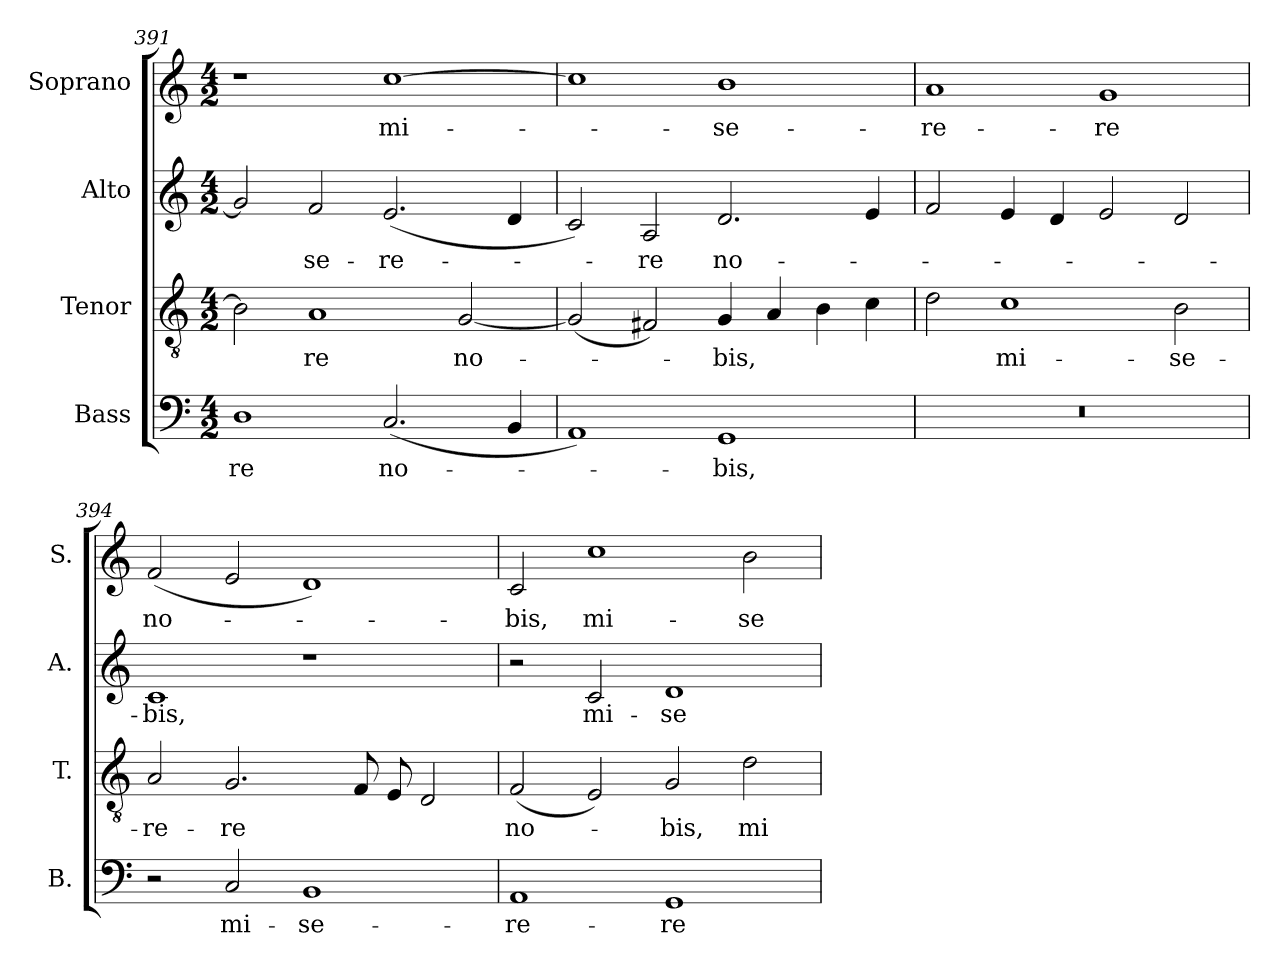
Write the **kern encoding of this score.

**kern	**text	**kern	**text	**kern	**text	**kern	**text
*part4	*part4	*part3	*part3	*part2	*part2	*part1	*part1
*staff4	*staff4	*staff3	*staff3	*staff2	*staff2	*staff1	*staff1
*I"Bass	*	*I"Tenor	*	*I"Alto	*	*I"Soprano	*
*I'B.	*	*I'T.	*	*I'A.	*	*I'S.	*
*clefF4	*	*clefGv2	*	*clefG2	*	*clefG2	*
*	*	*ITrd7c12	*	*	*	*	*
*k[]	*	*k[]	*	*k[]	*	*k[]	*
*C:	*	*C:	*	*C:	*	*C:	*
*M4/2	*	*M4/2	*	*M4/2	*	*M4/2	*
=391	=391	=391	=391	=391	=391	=391	=391
!	!LO:LY:b:color=#000000	!	!	!	!	!	!
1Di	-re	2BBi\]	.	2gi/]	.	1r	.
!	!	!	!LO:LY:b:color=#000000	!	!	!	!
!	!	!	!	!	!LO:LY:b:color=#000000	!	!
.	.	1AAi	-re	2fi/	-se-	.	.
!	!LO:LY:b:color=#000000	!	!	!	!	!	!
!	!	!	!	!	!LO:LY:b:color=#000000	!	!
!	!	!	!	!	!	!	!LO:LY:b:color=#000000
(2.Ci/	no-	.	.	(2.ei/	-re-	[1cci	mi-
!	!	!	!LO:LY:b:color=#000000	!	!	!	!
.	.	[2GGi/	no-	.	.	.	.
4BBi/	.	.	.	4di/	.	.	.
=392	=392	=392	=392	=392	=392	=392	=392
1AAi)	.	(2GGi/]	.	2ci/)	.	1cci]	.
!	!	!	!	!	!LO:LY:b:color=#000000	!	!
.	.	2FF#Xi/)	.	2Ai/	-re	.	.
!	!LO:LY:b:color=#000000	!	!	!	!	!	!
!	!	!	!LO:LY:b:color=#000000	!	!	!	!
!	!	!	!	!	!LO:LY:b:color=#000000	!	!
!	!	!	!	!	!	!	!LO:LY:b:color=#000000
1GGi	-bis,	4GGi/	-bis,	2.di/	no-	1bi	-se-
.	.	4AAi/	.	.	.	.	.
.	.	4BBi\	.	.	.	.	.
.	.	4Ci\	.	4ei/	.	.	.
!!LO:LB:g=z
=393	=393	=393	=393	=393	=393	=393	=393
!LO:N:vis=1	!	!	!	!	!	!	!
!	!	!	!	!	!	!	!LO:LY:b:color=#000000
0r	.	2Di\	.	2fi/	.	1ai	-re-
!	!	!	!LO:LY:b:color=#000000	!	!	!	!
.	.	1Ci	mi-	4ei/	.	.	.
.	.	.	.	4di/	.	.	.
!	!	!	!	!	!	!	!LO:LY:b:color=#000000
.	.	.	.	2ei/	.	1gi	-re
!	!	!	!LO:LY:b:color=#000000	!	!	!	!
.	.	2BBi\	-se-	2di/	.	.	.
=394	=394	=394	=394	=394	=394	=394	=394
!	!	!	!LO:LY:b:color=#000000	!	!	!	!
!	!	!	!	!	!LO:LY:b:color=#000000	!	!
!	!	!	!	!	!	!	!LO:LY:b:color=#000000
2r	.	2AAi/	-re-	1ci	-bis,	(2fi/	no-
!	!LO:LY:b:color=#000000	!	!	!	!	!	!
!	!	!	!LO:LY:b:color=#000000	!	!	!	!
2Ci/	mi-	2.GGi/	-re	.	.	2ei/	.
!	!LO:LY:b:color=#000000	!	!	!	!	!	!
1BBi	-se-	.	.	1r	.	1di)	.
.	.	8FFi/	.	.	.	.	.
.	.	8EEi/	.	.	.	.	.
.	.	2DDi/	.	.	.	.	.
=395	=395	=395	=395	=395	=395	=395	=395
!	!LO:LY:b:color=#000000	!	!	!	!	!	!
!	!	!	!LO:LY:b:color=#000000	!	!	!	!
!	!	!	!	!	!	!	!LO:LY:b:color=#000000
1AAi	-re-	(2FFi/	no-	2r	.	2ci/	-bis,
!	!	!	!	!	!LO:LY:b:color=#000000	!	!
!	!	!	!	!	!	!	!LO:LY:b:color=#000000
.	.	2EEi/)	.	2ci/	mi-	1cci	mi-
!	!LO:LY:b:color=#000000	!	!	!	!	!	!
!	!	!	!LO:LY:b:color=#000000	!	!	!	!
!	!	!	!	!	!LO:LY:b:color=#000000	!	!
1GGi	-re	2GGi/	-bis,	1di	-se-	.	.
!	!	!	!LO:LY:b:color=#000000	!	!	!	!
!	!	!	!	!	!	!	!LO:LY:b:color=#000000
.	.	2Di\	mi-	.	.	2bi\	-se-
=	=	=	=	=	=	=	=
*-	*-	*-	*-	*-	*-	*-	*-
